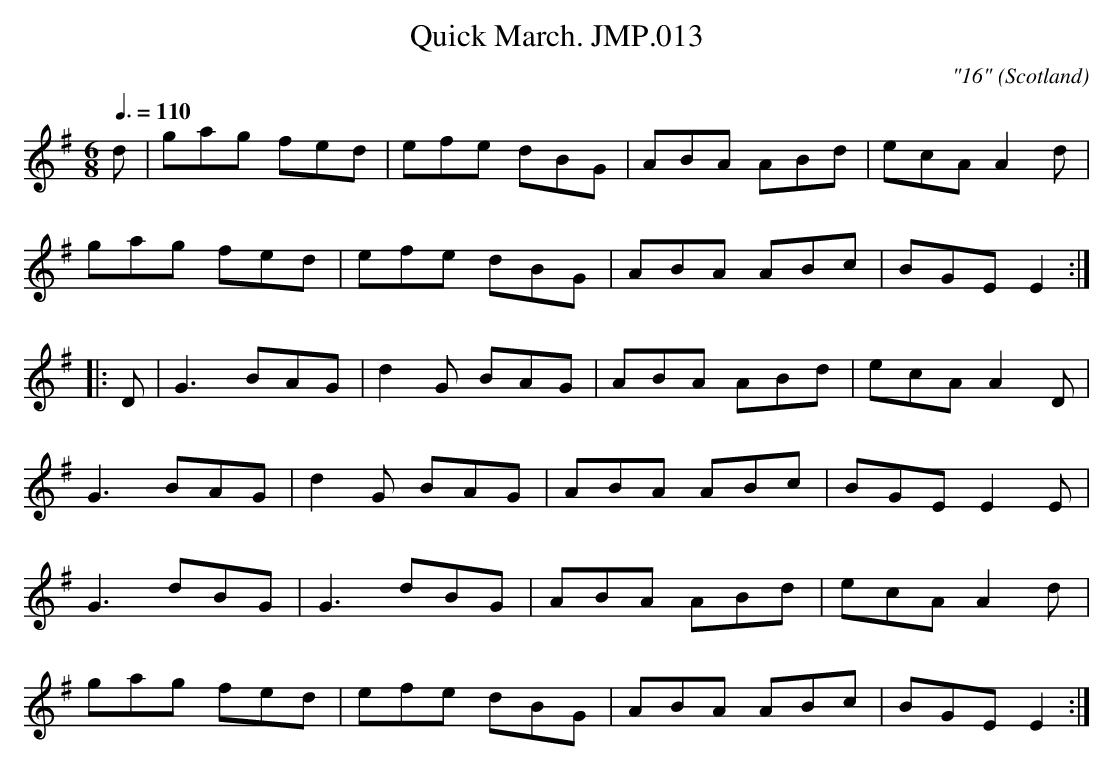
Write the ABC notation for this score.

X:1
T:Quick March. JMP.013
C:"16"
L:1/8
M:6/8
O:Scotland
Q:3/8=110
K:E minor
d | gag fed | efe dBG |  ABA ABd | ecA A2d |!
gag fed | efe dBG |  ABA ABc | BGE E2 :|!
|:D | G3 BAG | d2G BAG | ABA ABd | ecA A2D |!
G3 BAG | d2G BAG | ABA ABc | BGE E2E |!
G3 dBG | G3 dBG | ABA ABd | ecA A2d |!
gag fed | efe dBG | ABA ABc | BGE E2 :|
